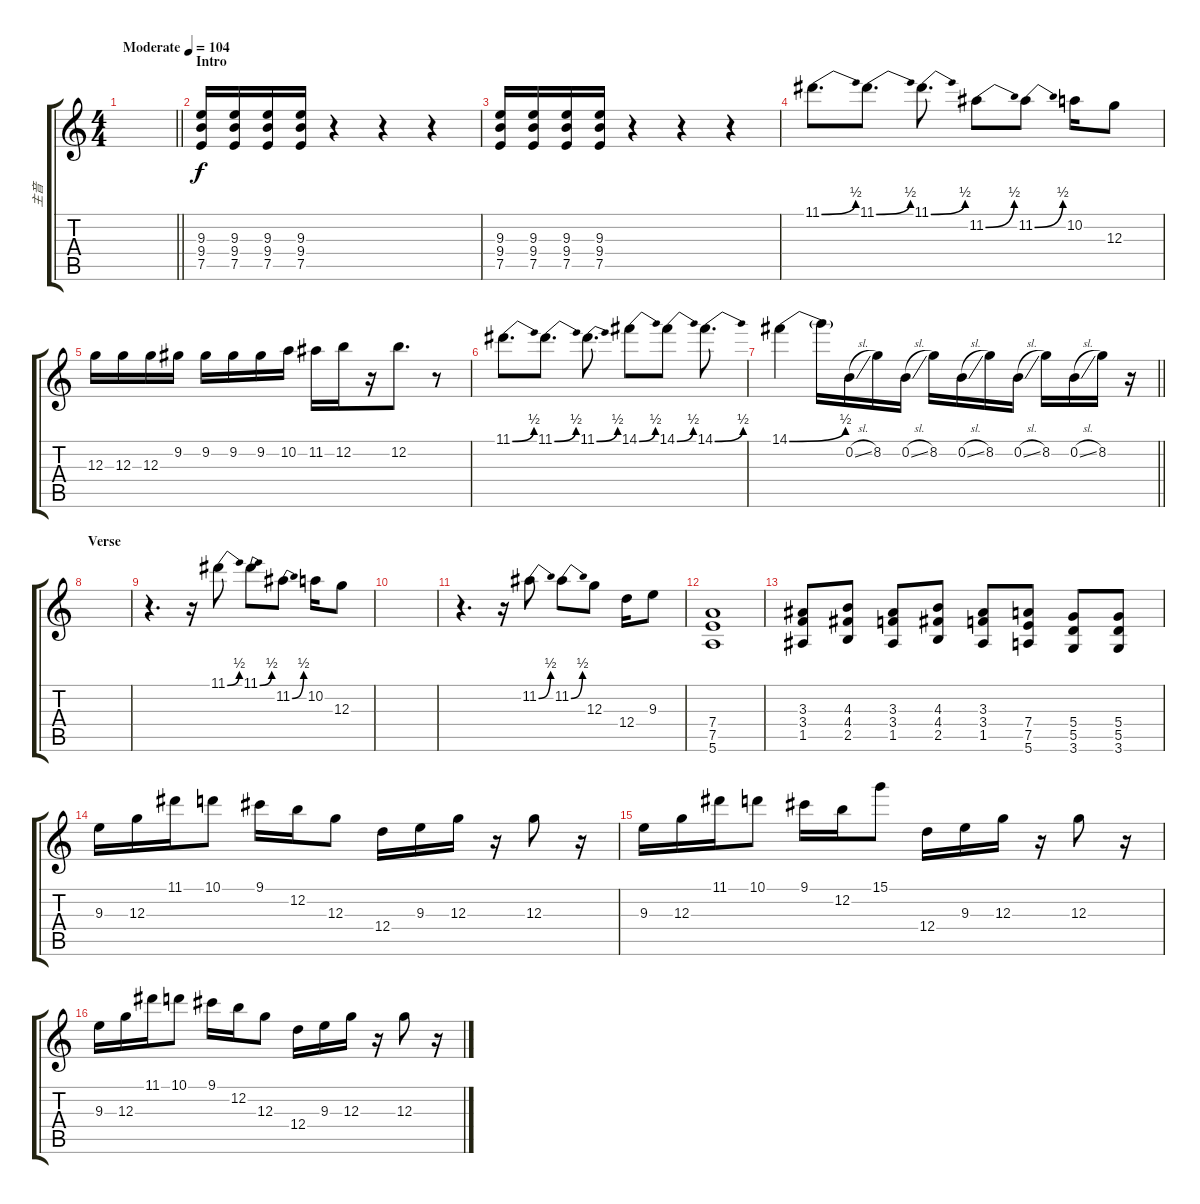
\track ("主音" "主音") {instrument overdrivenguitar}
\staff {score tabs}
\tuning (E4 B3 G3 D3 A2 E2) {hide}
\ts (4 4)
\tempo (104 "Moderate")
\clef g2
\barLineRight lightlight
\ks c
|
\section ("" "Intro")
(9.3 9.4 7.5).16 (9.3 9.4 7.5).16 (9.3 9.4 7.5).16 (9.3 9.4 7.5).16 r.4 r.4 r.4 |
(9.3 9.4 7.5).16 (9.3 9.4 7.5).16 (9.3 9.4 7.5).16 (9.3 9.4 7.5).16 r.4 r.4 r.4 |
11.1{be (bend 0 0 60 2)}.8{d} 11.1{be (bend 0 0 60 2)}.8{d} 11.1{be (bend 0 0 60 2)}.8{d} 11.2{be (bend 0 0 60 2)}.8 11.2{be (bend 0 0 60 2)}.8 10.2.16 12.3.8 |
12.3.16 12.3.16 12.3.16 9.2.16 9.2.16 9.2.16 9.2.16 10.2.16 11.2.16 12.2.16 r.16 12.2.8{d} r.8 |
11.1{be (bend 0 0 60 2)}.8{d} 11.1{be (bend 0 0 60 2)}.8{d} 11.1{be (bend 0 0 60 2)}.8{d} 14.1{be (bend 0 0 60 2)}.8 14.1{be (bend 0 0 60 2)}.8 14.1{be (bend 0 0 60 2)}.8{d} |
\barLineRight lightlight
14.1{be (bend 0 0 60 2)}.4 14.1{t}.16 0.2{sl}.16 8.2.16 0.2{sl}.16 8.2.16 0.2{sl}.16 8.2.16 0.2{sl}.16 8.2.16 0.2{sl}.16 8.2.16 r.16 |
\section ("" "Verse")
|
r.4{d} r.16 11.1{be (bend 0 0 60 2)}.8 11.1{be (bend 0 0 60 2)}.8 11.2{be (bend 0 0 60 2)}.8 10.2.16 12.3.8 |
|
r.4{d} r.16 11.2{be (bend 0 0 60 2)}.8 11.2{be (bend 0 0 60 2)}.8 12.3.8 12.4.16 9.3.8 |
(7.4 7.5 5.6).1 |
(3.3 3.4 1.5).8 (4.3 4.4 2.5).8 (3.3 3.4 1.5).8 (4.3 4.4 2.5).8 (3.3 3.4 1.5).8 (7.4 7.5 5.6).8 (5.4 5.5 3.6).8 (5.4 5.5 3.6).8 |
9.3.16 12.3.16 11.1.16 10.1.8 9.1.16 12.2.16 12.3.8 12.4.16 9.3.16 12.3.16 r.16 12.3.8 r.16 |
9.3.16 12.3.16 11.1.16 10.1.8 9.1.16 12.2.16 15.1.8 12.4.16 9.3.16 12.3.16 r.16 12.3.8 r.16 |
9.3.16 12.3.16 11.1.16 10.1.8 9.1.16 12.2.16 12.3.8 12.4.16 9.3.16 12.3.16 r.16 12.3.8 r.16
